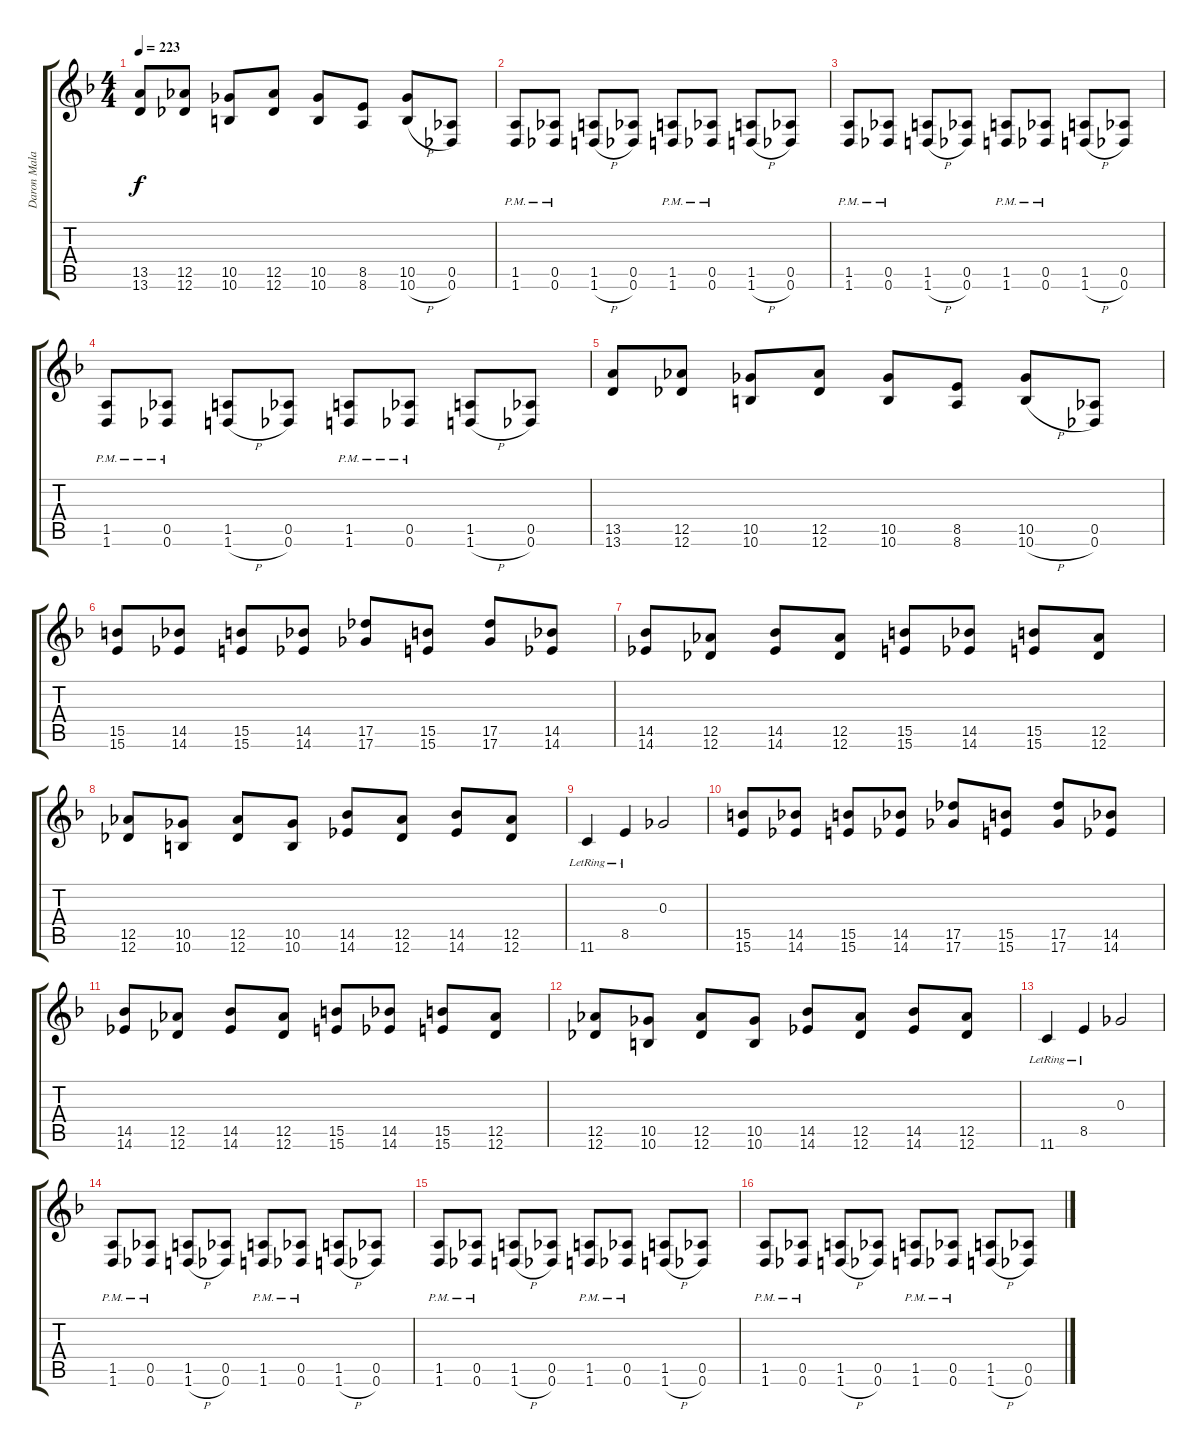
\track ("Daron Malakian (2nd Guitar)" "Daron Mala") {instrument distortionguitar}
\staff {score tabs}
\tuning (Eb4 Bb3 Gb3 Db3 Ab2 Db2) {hide}
\ts (4 4)
\tempo 223
\clef g2
\ks f
(13.5 13.6).8{dy f} (12.5 12.6).8 (10.5 10.6).8 (12.5 12.6).8 (10.5 10.6).8 (8.5 8.6).8 (10.5 10.6{h}).8 (0.5 0.6).8 |
(1.5{pm} 1.6{pm}).8 (0.5{pm} 0.6{pm}).8 (1.5 1.6{h}).8 (0.5 0.6).8 (1.5{pm} 1.6{pm}).8 (0.5{pm} 0.6{pm}).8 (1.5 1.6{h}).8 (0.5 0.6).8 |
(1.5{pm} 1.6{pm}).8 (0.5{pm} 0.6{pm}).8 (1.5 1.6{h}).8 (0.5 0.6).8 (1.5{pm} 1.6{pm}).8 (0.5{pm} 0.6{pm}).8 (1.5 1.6{h}).8 (0.5 0.6).8 |
(1.5{pm} 1.6{pm}).8 (0.5{pm} 0.6{pm}).8 (1.5 1.6{h}).8 (0.5 0.6).8 (1.5{pm} 1.6{pm}).8 (0.5{pm} 0.6{pm}).8 (1.5 1.6{h}).8 (0.5 0.6).8 |
(13.5 13.6).8 (12.5 12.6).8 (10.5 10.6).8 (12.5 12.6).8 (10.5 10.6).8 (8.5 8.6).8 (10.5 10.6{h}).8 (0.5 0.6).8 |
(15.5 15.6).8 (14.5 14.6).8 (15.5 15.6).8 (14.5 14.6).8 (17.5 17.6).8 (15.5 15.6).8 (17.5 17.6).8 (14.5 14.6).8 |
(14.5 14.6).8 (12.5 12.6).8 (14.5 14.6).8 (12.5 12.6).8 (15.5 15.6).8 (14.5 14.6).8 (15.5 15.6).8 (12.5 12.6).8 |
(12.5 12.6).8 (10.5 10.6).8 (12.5 12.6).8 (10.5 10.6).8 (14.5 14.6).8 (12.5 12.6).8 (14.5 14.6).8 (12.5 12.6).8 |
11.6{lr}.4 8.5{lr}.4 0.3.2 |
(15.5 15.6).8 (14.5 14.6).8 (15.5 15.6).8 (14.5 14.6).8 (17.5 17.6).8 (15.5 15.6).8 (17.5 17.6).8 (14.5 14.6).8 |
(14.5 14.6).8 (12.5 12.6).8 (14.5 14.6).8 (12.5 12.6).8 (15.5 15.6).8 (14.5 14.6).8 (15.5 15.6).8 (12.5 12.6).8 |
(12.5 12.6).8 (10.5 10.6).8 (12.5 12.6).8 (10.5 10.6).8 (14.5 14.6).8 (12.5 12.6).8 (14.5 14.6).8 (12.5 12.6).8 |
11.6{lr}.4 8.5{lr}.4 0.3.2 |
(1.5{pm} 1.6{pm}).8 (0.5{pm} 0.6{pm}).8 (1.5 1.6{h}).8 (0.5 0.6).8 (1.5{pm} 1.6{pm}).8 (0.5{pm} 0.6{pm}).8 (1.5 1.6{h}).8 (0.5 0.6).8 |
(1.5{pm} 1.6{pm}).8 (0.5{pm} 0.6{pm}).8 (1.5 1.6{h}).8 (0.5 0.6).8 (1.5{pm} 1.6{pm}).8 (0.5{pm} 0.6{pm}).8 (1.5 1.6{h}).8 (0.5 0.6).8 |
(1.5{pm} 1.6{pm}).8 (0.5{pm} 0.6{pm}).8 (1.5 1.6{h}).8 (0.5 0.6).8 (1.5{pm} 1.6{pm}).8 (0.5{pm} 0.6{pm}).8 (1.5 1.6{h}).8 (0.5 0.6).8
